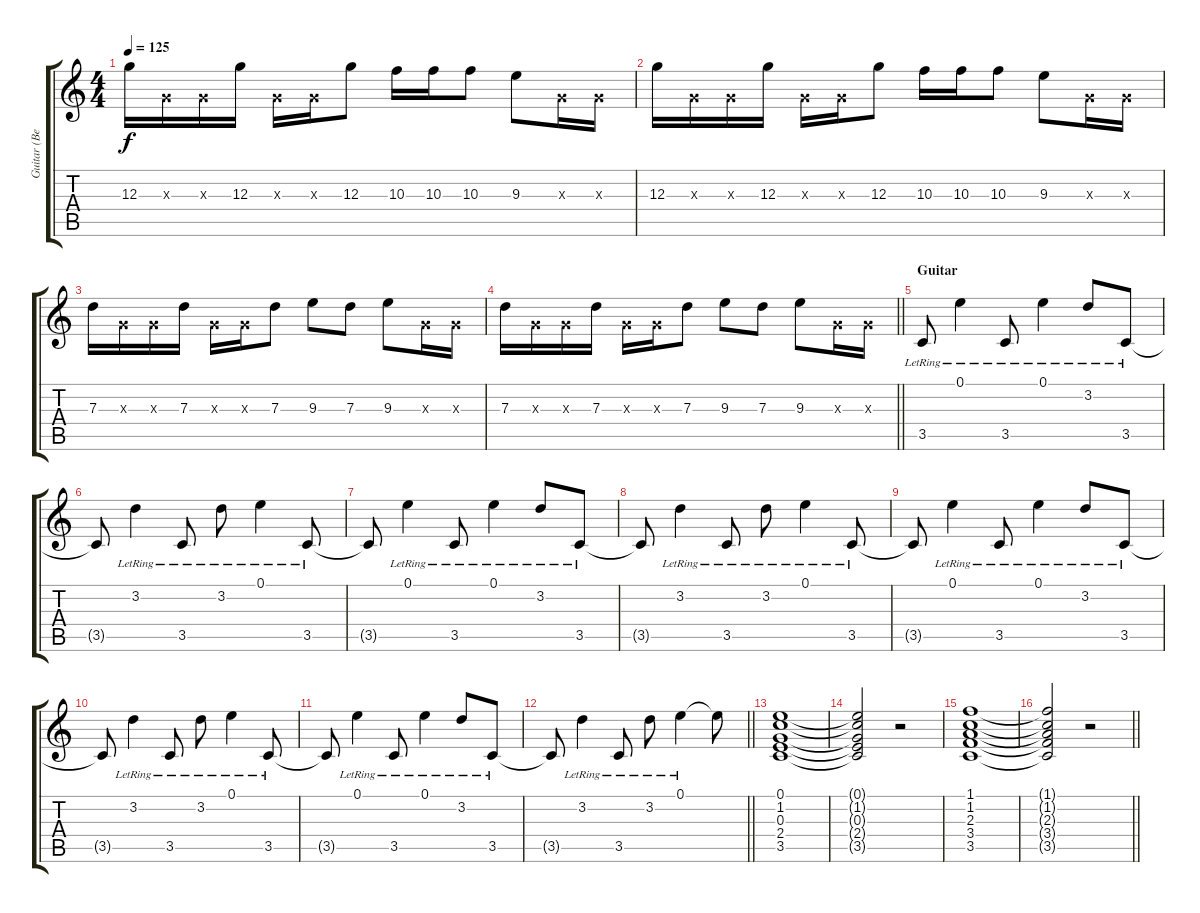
\track ("Guitar (Bernard)" "Guitar (Be") {instrument electricguitarclean}
\staff {score tabs}
\tuning (E4 B3 G3 D3 A2 E2) {hide}
\ts (4 4)
\tempo 125
\clef g2
\ks c
12.3.16{dy f} 0.3{x}.16 0.3{x}.16 12.3.16 0.3{x}.16 0.3{x}.16 12.3.8 10.3.16 10.3.16 10.3.8 9.3.8 0.3{x}.16 0.3{x}.16 |
12.3.16 0.3{x}.16 0.3{x}.16 12.3.16 0.3{x}.16 0.3{x}.16 12.3.8 10.3.16 10.3.16 10.3.8 9.3.8 0.3{x}.16 0.3{x}.16 |
7.3.16 0.3{x}.16 0.3{x}.16 7.3.16 0.3{x}.16 0.3{x}.16 7.3.8 9.3.8 7.3.8 9.3.8 0.3{x}.16 0.3{x}.16 |
\barLineRight lightlight
7.3.16 0.3{x}.16 0.3{x}.16 7.3.16 0.3{x}.16 0.3{x}.16 7.3.8 9.3.8 7.3.8 9.3.8 0.3{x}.16 0.3{x}.16 |
\section ("" "Guitar")
3.5{lr}.8 0.1{lr}.4 3.5{lr}.8 0.1{lr}.4 3.2{lr}.8 3.5{lr}.8 |
3.5{t}.8 3.2{lr}.4 3.5{lr}.8 3.2{lr}.8 0.1{lr}.4 3.5{lr}.8 |
3.5{t}.8 0.1{lr}.4 3.5{lr}.8 0.1{lr}.4 3.2{lr}.8 3.5{lr}.8 |
3.5{t}.8 3.2{lr}.4 3.5{lr}.8 3.2{lr}.8 0.1{lr}.4 3.5{lr}.8 |
3.5{t}.8 0.1{lr}.4 3.5{lr}.8 0.1{lr}.4 3.2{lr}.8 3.5{lr}.8 |
3.5{t}.8 3.2{lr}.4 3.5{lr}.8 3.2{lr}.8 0.1{lr}.4 3.5{lr}.8 |
3.5{t}.8 0.1{lr}.4 3.5{lr}.8 0.1{lr}.4 3.2{lr}.8 3.5{lr}.8 |
\barLineRight lightlight
3.5{t}.8 3.2{lr}.4 3.5{lr}.8 3.2{lr}.8 0.1{lr}.4 0.1{t}.8 |
(0.1 1.2 0.3 2.4 3.5).1 |
(0.1{t} 1.2{t} 0.3{t} 2.4{t} 3.5{t}).2 r.2 |
(1.1 1.2 2.3 3.4 3.5).1 |
\barLineRight lightlight
(1.1{t} 1.2{t} 2.3{t} 3.4{t} 3.5{t}).2 r.2
